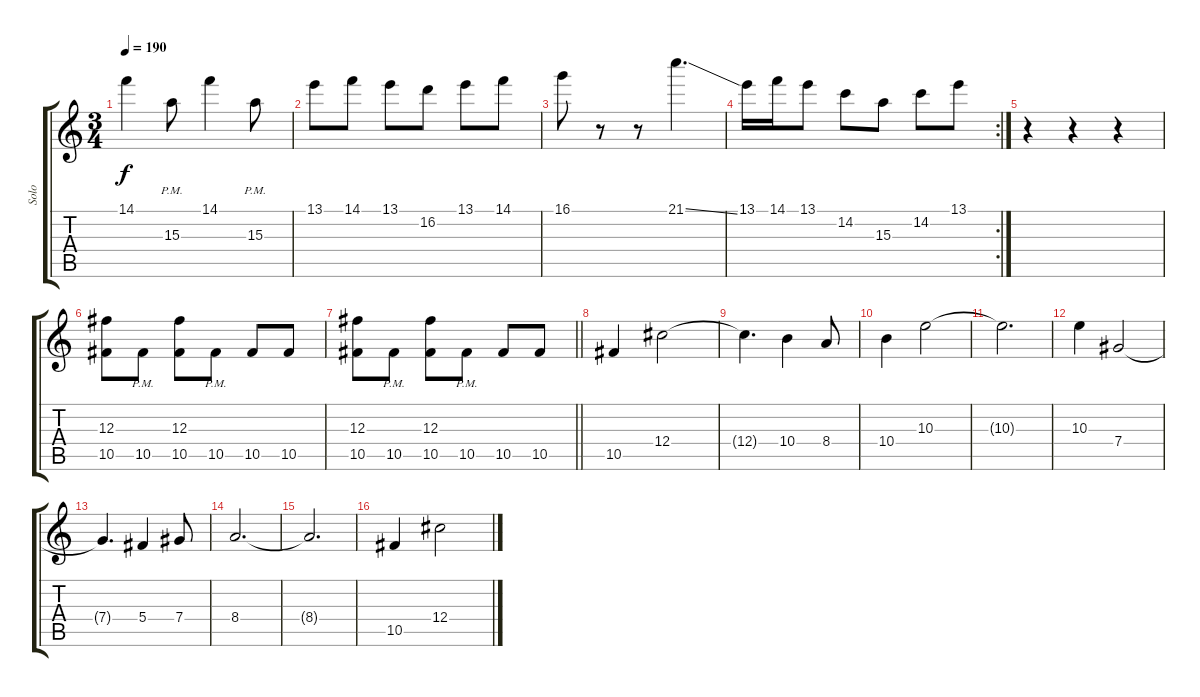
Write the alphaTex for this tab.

\track ("Solo" "Solo") {instrument distortionguitar}
\staff {score tabs}
\tuning (Eb4 Bb3 Gb3 Db3 Ab2 Eb2) {hide}
\ts (3 4)
\tempo 190
\clef g2
\ks c
14.1.4{dy f} 15.3{pm}.8 14.1.4 15.3{pm}.8 |
13.1.8 14.1.8 13.1.8 16.2.8 13.1.8 14.1.8 |
16.1.8 r.8 r.8 21.1{ss}.4{d} |
\rc 2
13.1.16 14.1.16 13.1.8 14.2.8 15.3.8 14.2.8 13.1.8 |
r.4 r.4 r.4 |
(12.3 10.5).8 10.5{pm}.8 (12.3 10.5).8 10.5{pm}.8 10.5.8 10.5.8 |
\barLineRight lightlight
(12.3 10.5).8 10.5{pm}.8 (12.3 10.5).8 10.5{pm}.8 10.5.8 10.5.8 |
10.5.4 12.4.2 |
12.4{t}.4{d} 10.4.4 8.4.8 |
10.4.4 10.3.2 |
10.3{t}.2{d} |
10.3.4 7.4.2 |
7.4{t}.4{d} 5.4.4 7.4.8 |
8.4.2{d} |
8.4{t}.2{d} |
10.5.4 12.4.2
